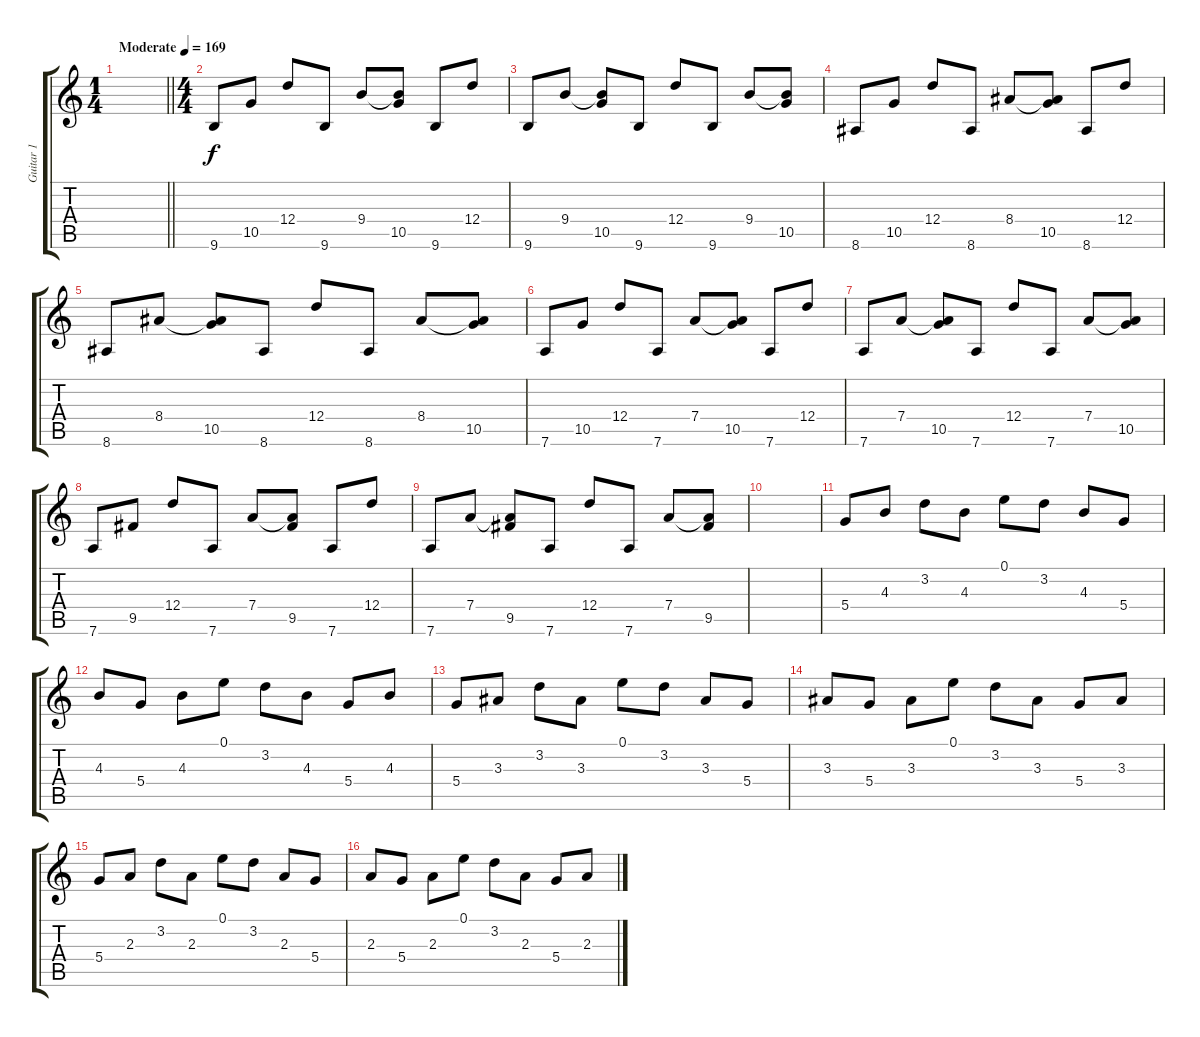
\track ("Guitar 1" "Guitar 1") {instrument distortionguitar}
\staff {score tabs}
\tuning (E4 B3 G3 D3 A2 D2) {hide}
\ts (1 4)
\tempo (169 "Moderate")
\clef g2
\barLineRight lightlight
\ks c
|
\ts (4 4)
9.6.8 10.5.8 12.4.8 9.6.8 9.4.8 (9.4{t} 10.5).8 9.6.8 12.4.8 |
9.6.8 9.4.8 (9.4{t} 10.5).8 9.6.8 12.4.8 9.6.8 9.4.8 (9.4{t} 10.5).8 |
8.6.8 10.5.8 12.4.8 8.6.8 8.4.8 (8.4{t} 10.5).8 8.6.8 12.4.8 |
8.6.8 8.4.8 (8.4{t} 10.5).8 8.6.8 12.4.8 8.6.8 8.4.8 (8.4{t} 10.5).8 |
7.6.8 10.5.8 12.4.8 7.6.8 7.4.8 (7.4{t} 10.5).8 7.6.8 12.4.8 |
7.6.8 7.4.8 (7.4{t} 10.5).8 7.6.8 12.4.8 7.6.8 7.4.8 (7.4{t} 10.5).8 |
7.6.8 9.5.8 12.4.8 7.6.8 7.4.8 (7.4{t} 9.5).8 7.6.8 12.4.8 |
7.6.8 7.4.8 (7.4{t} 9.5).8 7.6.8 12.4.8 7.6.8 7.4.8 (7.4{t} 9.5).8 |
|
5.4.8 4.3.8 3.2.8 4.3.8 0.1.8 3.2.8 4.3.8 5.4.8 |
4.3.8 5.4.8 4.3.8 0.1.8 3.2.8 4.3.8 5.4.8 4.3.8 |
5.4.8 3.3.8 3.2.8 3.3.8 0.1.8 3.2.8 3.3.8 5.4.8 |
3.3.8 5.4.8 3.3.8 0.1.8 3.2.8 3.3.8 5.4.8 3.3.8 |
5.4.8 2.3.8 3.2.8 2.3.8 0.1.8 3.2.8 2.3.8 5.4.8 |
2.3.8 5.4.8 2.3.8 0.1.8 3.2.8 2.3.8 5.4.8 2.3.8
